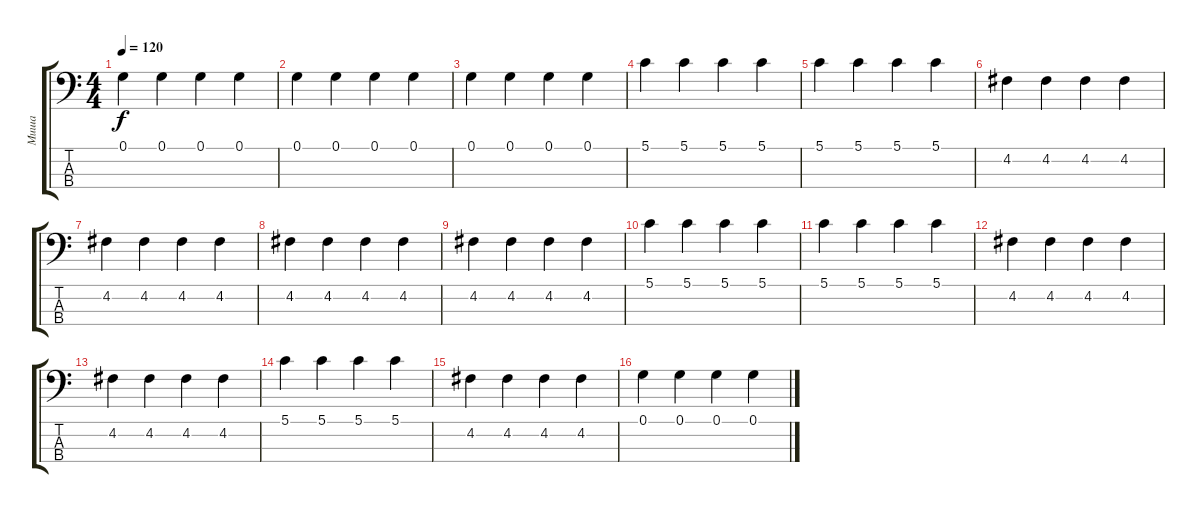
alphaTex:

\track ("Миша" "Миша") {instrument electricbassfinger}
\staff {score tabs}
\tuning (G2 D2 A1 E1) {hide}
\ts (4 4)
\tempo 120
\clef f4
\ks c
0.1.4{dy f} 0.1.4 0.1.4 0.1.4 |
0.1.4 0.1.4 0.1.4 0.1.4 |
0.1.4 0.1.4 0.1.4 0.1.4 |
5.1.4 5.1.4 5.1.4 5.1.4 |
5.1.4 5.1.4 5.1.4 5.1.4 |
4.2.4 4.2.4 4.2.4 4.2.4 |
4.2.4 4.2.4 4.2.4 4.2.4 |
4.2.4 4.2.4 4.2.4 4.2.4 |
4.2.4 4.2.4 4.2.4 4.2.4 |
5.1.4 5.1.4 5.1.4 5.1.4 |
5.1.4 5.1.4 5.1.4 5.1.4 |
4.2.4 4.2.4 4.2.4 4.2.4 |
4.2.4 4.2.4 4.2.4 4.2.4 |
5.1.4 5.1.4 5.1.4 5.1.4 |
4.2.4 4.2.4 4.2.4 4.2.4 |
0.1.4 0.1.4 0.1.4 0.1.4
